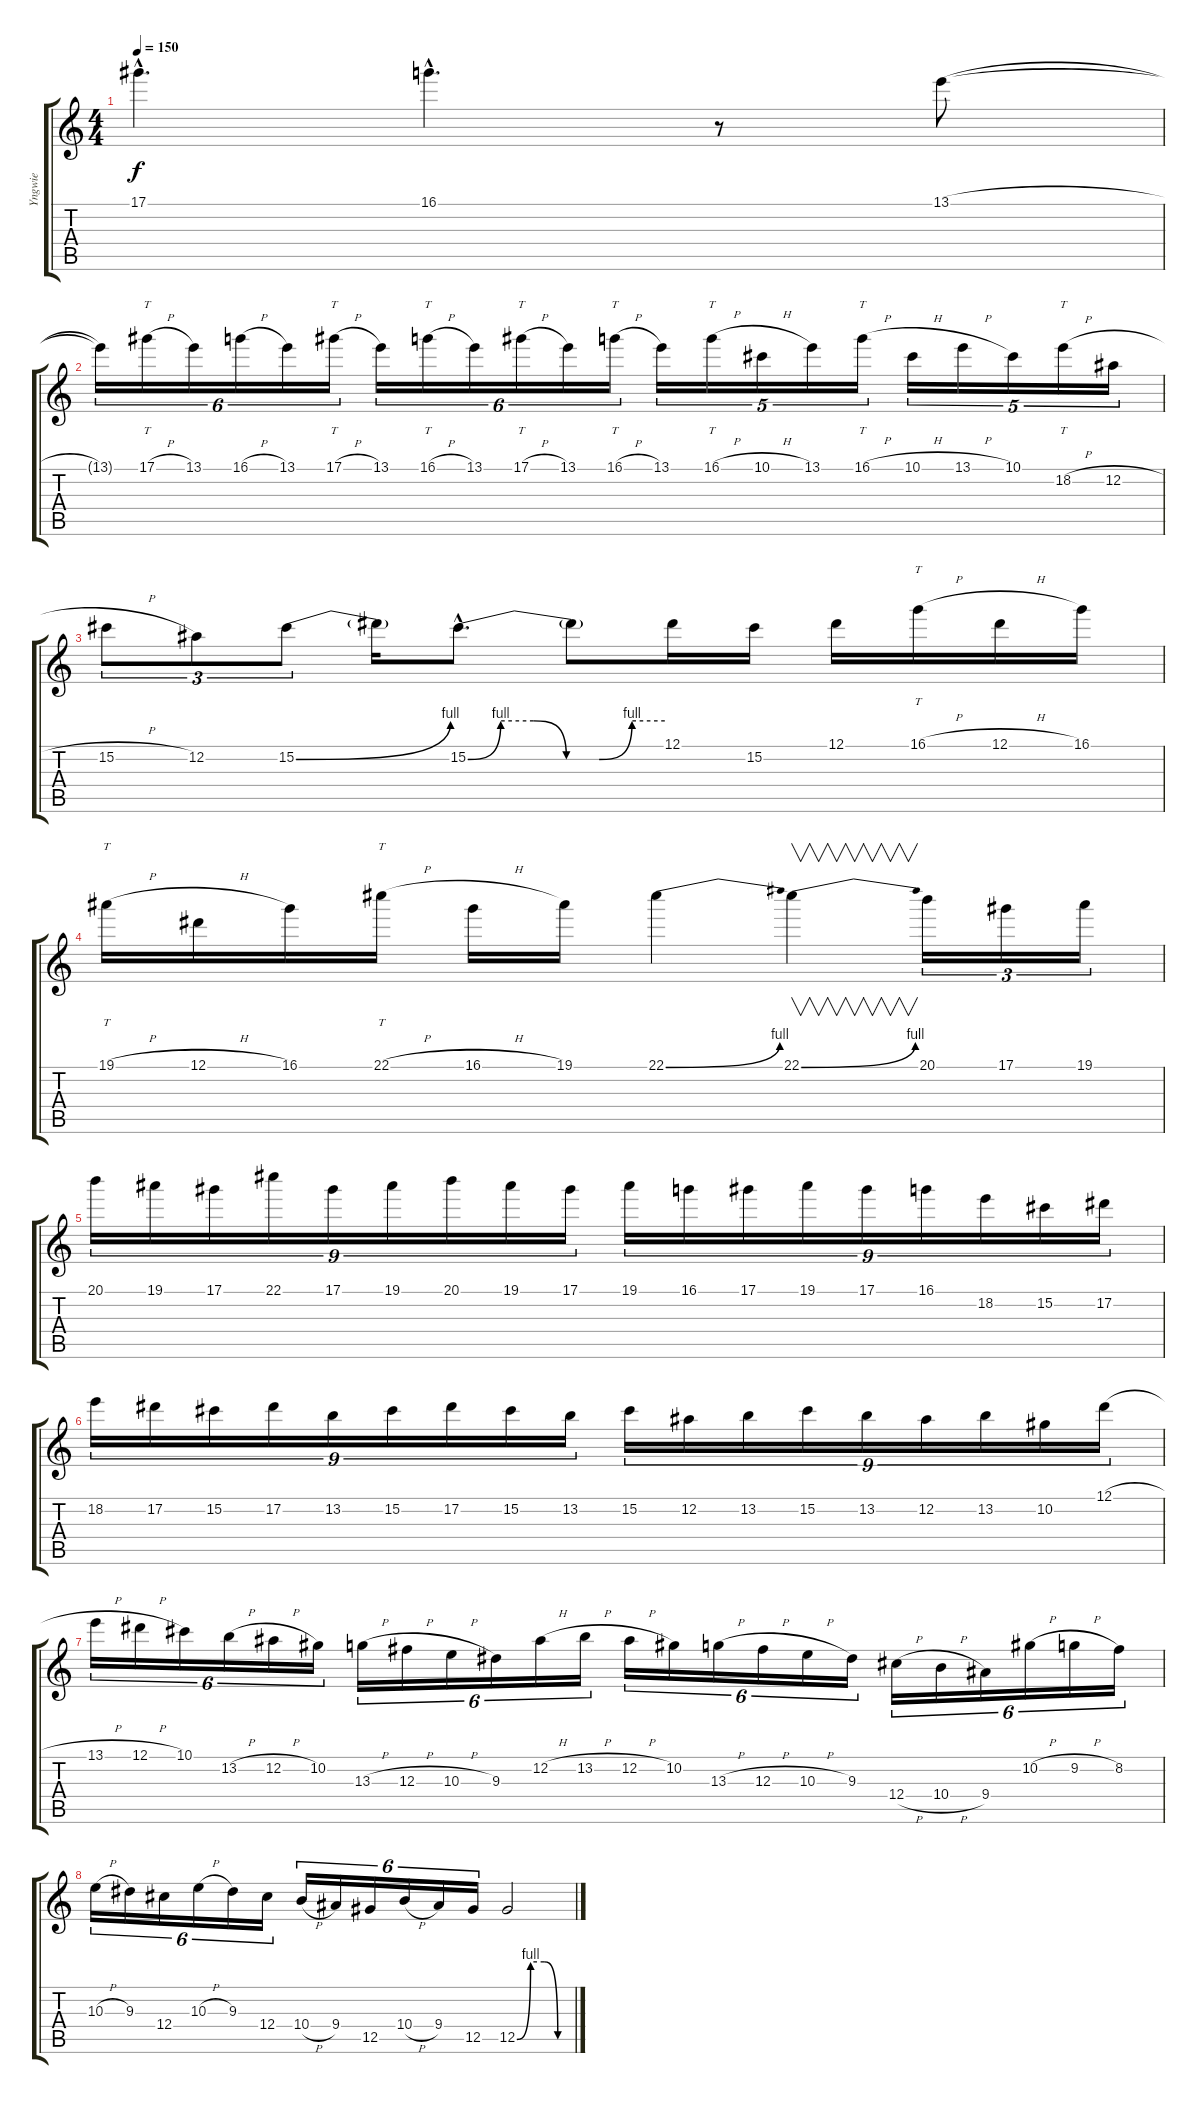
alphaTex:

\track ("Yngwie" "Yngwie") {instrument distortionguitar}
\staff {score tabs}
\tuning (Eb4 Bb3 Gb3 Db3 Ab2 Eb2) {hide}
\ts (4 4)
\tempo 150
\clef g2
\ks c
17.1{hac t}.4{d dy f} 16.1{hac}.4{d} r.8 13.1{h}.8 |
13.1{t}.16{tu (6 4)} 17.1{h}.16{tt tu (6 4)} 13.1.16{tu (6 4)} 16.1{h}.16{tu (6 4)} 13.1.16{tu (6 4)} 17.1{h}.16{tt tu (6 4)} 13.1.16{tu (6 4)} 16.1{h}.16{tt tu (6 4)} 13.1.16{tu (6 4)} 17.1{h}.16{tt tu (6 4)} 13.1.16{tu (6 4)} 16.1{h}.16{tt tu (6 4)} 13.1.16{tu (5 4)} 16.1{h}.16{tt tu (5 4)} 10.1{h}.16{tu (5 4)} 13.1.16{tu (5 4)} 16.1{h}.16{tt tu (5 4)} 10.1{h}.16{tu (5 4)} 13.1{h}.16{tu (5 4)} 10.1.16{tu (5 4)} 18.2{h}.16{tt tu (5 4)} 12.2{h}.16{tu (5 4)} |
15.2{h}.8{tu (3 2)} 12.2.8{tu (3 2)} 15.2{be (bend 0 0 60 4)}.8{tu (3 2)} 15.2{t}.16 15.2{be (custom 0 0 10 4 20 4 30 0 40 0 50 4 60 4) hac}.8{d} 15.2{t}.8 12.1.16 15.2.16 12.1.16 16.1{h}.16{tt} 12.1{h}.16 16.1.16 |
19.1{h}.16{tt} 12.1{h}.16 16.1.16 22.1{h}.16{tt} 16.1{h}.16 19.1.16 22.1{be (bend 0 0 60 4)}.4 22.1{be (bend 0 0 60 4)}.4{v} 20.1.16{tu (3 2)} 17.1.16{tu (3 2)} 19.1.16{tu (3 2)} |
20.1.16{tu (9 8)} 19.1.16{tu (9 8)} 17.1.16{tu (9 8)} 22.1.16{tu (9 8)} 17.1.16{tu (9 8)} 19.1.16{tu (9 8)} 20.1.16{tu (9 8)} 19.1.16{tu (9 8)} 17.1.16{tu (9 8)} 19.1.16{tu (9 8)} 16.1.16{tu (9 8)} 17.1.16{tu (9 8)} 19.1.16{tu (9 8)} 17.1.16{tu (9 8)} 16.1.16{tu (9 8)} 18.2.16{tu (9 8)} 15.2.16{tu (9 8)} 17.2.16{tu (9 8)} |
18.2.16{tu (9 8)} 17.2.16{tu (9 8)} 15.2.16{tu (9 8)} 17.2.16{tu (9 8)} 13.2.16{tu (9 8)} 15.2.16{tu (9 8)} 17.2.16{tu (9 8)} 15.2.16{tu (9 8)} 13.2.16{tu (9 8)} 15.2.16{tu (9 8)} 12.2.16{tu (9 8)} 13.2.16{tu (9 8)} 15.2.16{tu (9 8)} 13.2.16{tu (9 8)} 12.2.16{tu (9 8)} 13.2.16{tu (9 8)} 10.2.16{tu (9 8)} 12.1{h}.16{tu (9 8)} |
13.1{h}.16{tu (6 4)} 12.1{h}.16{tu (6 4)} 10.1.16{tu (6 4)} 13.2{h}.16{tu (6 4)} 12.2{h}.16{tu (6 4)} 10.2.16{tu (6 4)} 13.3{h}.16{tu (6 4)} 12.3{h}.16{tu (6 4)} 10.3{h}.16{tu (6 4)} 9.3.16{tu (6 4)} 12.2{h}.16{tu (6 4)} 13.2{h}.16{tu (6 4)} 12.2{h}.16{tu (6 4)} 10.2.16{tu (6 4)} 13.3{h}.16{tu (6 4)} 12.3{h}.16{tu (6 4)} 10.3{h}.16{tu (6 4)} 9.3.16{tu (6 4)} 12.4{h}.16{tu (6 4)} 10.4{h}.16{tu (6 4)} 9.4.16{tu (6 4)} 10.2{h}.16{tu (6 4)} 9.2{h}.16{tu (6 4)} 8.2.16{tu (6 4)} |
10.3{h}.16{tu (6 4)} 9.3.16{tu (6 4)} 12.4.16{tu (6 4)} 10.3{h}.16{tu (6 4)} 9.3.16{tu (6 4)} 12.4.16{tu (6 4)} 10.4{h}.16{tu (6 4)} 9.4.16{tu (6 4)} 12.5.16{tu (6 4)} 10.4{h}.16{tu (6 4)} 9.4.16{tu (6 4)} 12.5.16{tu (6 4)} 12.5{be (custom 0 0 15 4 30 4 45 0 60 0)}.2
